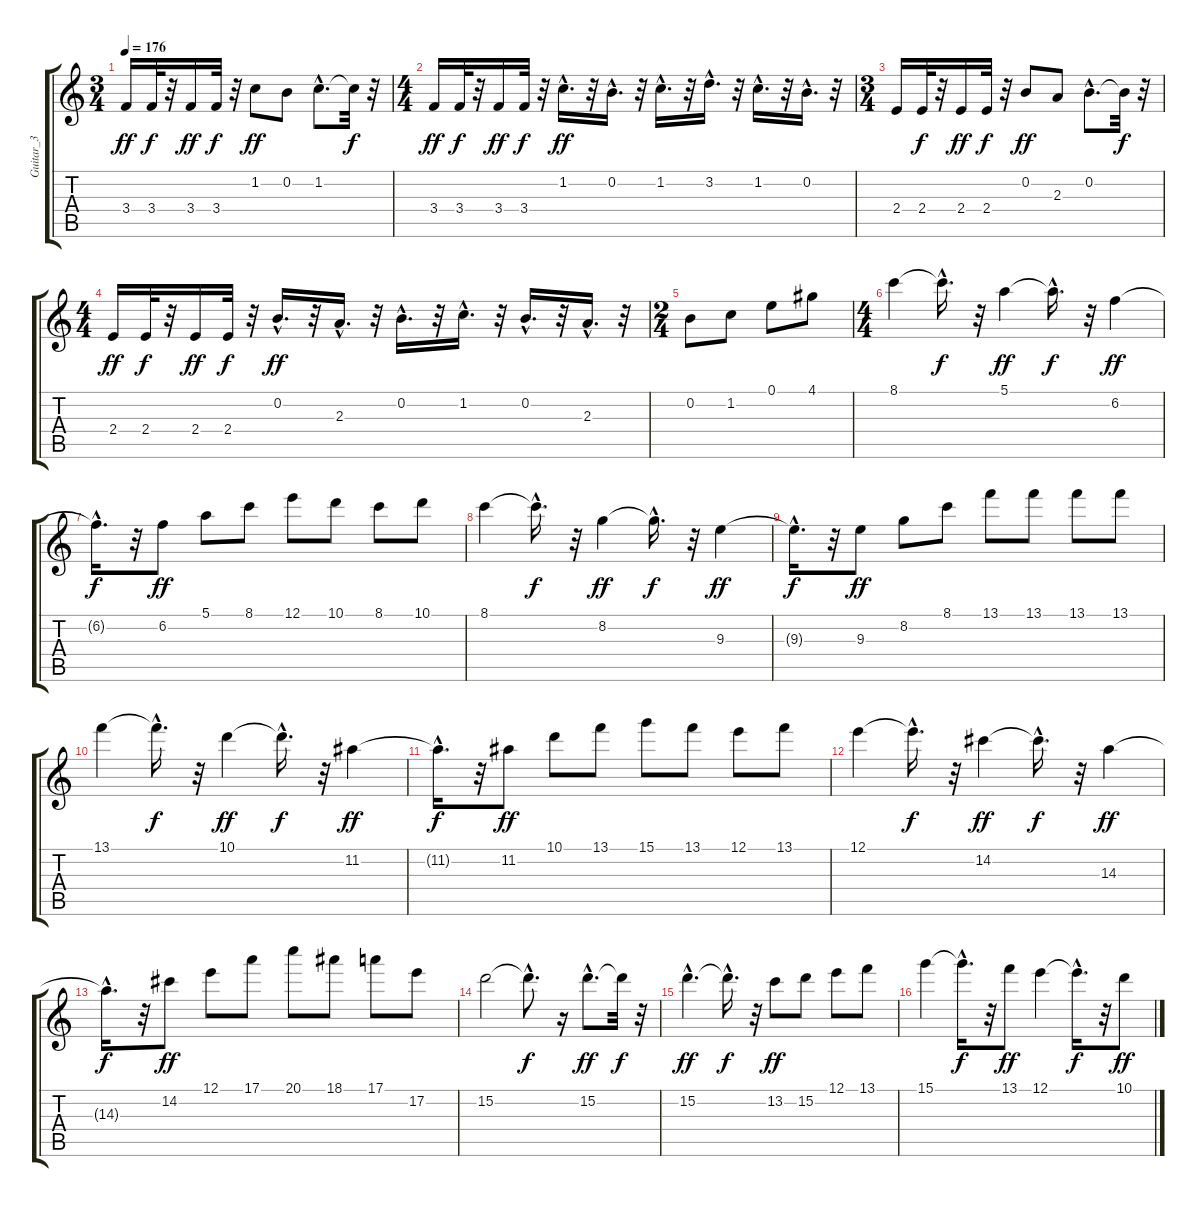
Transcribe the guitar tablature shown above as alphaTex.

\track ("Guitar_3" "Guitar_3") {instrument distortionguitar}
\staff {score tabs}
\tuning (E4 B3 G3 D3 A2 E2) {hide}
\ts (3 4)
\tempo 176
\clef g2
\ks c
3.4.16{dy ff} 3.4.32{dy f} r.32 3.4.16{dy ff} 3.4.32{dy f} r.32 1.2.8{dy ff} 0.2.8 1.2{hac}.8{d} 1.2{t}.32{dy f} r.32 |
\ts (4 4)
3.4.16{dy ff} 3.4.32{dy f} r.32 3.4.16{dy ff} 3.4.32{dy f} r.32 1.2{hac}.16{d dy ff} r.32 0.2{hac}.16{d} r.32 1.2{hac}.16{d} r.32 3.2{hac}.16{d} r.32 1.2{hac}.16{d} r.32 0.2{hac}.16{d} r.32 |
\ts (3 4)
2.4.16 2.4.32{dy f} r.32 2.4.16{dy ff} 2.4.32{dy f} r.32 0.2.8{dy ff} 2.3.8 0.2{hac}.8{d} 0.2{t}.32{dy f} r.32 |
\ts (4 4)
2.4.16{dy ff} 2.4.32{dy f} r.32 2.4.16{dy ff} 2.4.32{dy f} r.32 0.2{hac}.16{d dy ff} r.32 2.3{hac}.16{d} r.32 0.2{hac}.16{d} r.32 1.2{hac}.16{d} r.32 0.2{hac}.16{d} r.32 2.3{hac}.16{d} r.32 |
\ts (2 4)
0.2.8 1.2.8 0.1.8 4.1.8 |
\ts (4 4)
8.1.4 8.1{hac t}.16{d dy f} r.32 5.1.4{dy ff} 5.1{hac t}.16{d dy f} r.32 6.2.4{dy ff} |
6.2{hac t}.16{d dy f} r.32 6.2.8{dy ff} 5.1.8 8.1.8 12.1.8 10.1.8 8.1.8 10.1.8 |
8.1.4 8.1{hac t}.16{d dy f} r.32 8.2.4{dy ff} 8.2{hac t}.16{d dy f} r.32 9.3.4{dy ff} |
9.3{hac t}.16{d dy f} r.32 9.3.8{dy ff} 8.2.8 8.1.8 13.1.8 13.1.8 13.1.8 13.1.8 |
13.1.4 13.1{hac t}.16{d dy f} r.32 10.1.4{dy ff} 10.1{hac t}.16{d dy f} r.32 11.2.4{dy ff} |
11.2{hac t}.16{d dy f} r.32 11.2.8{dy ff} 10.1.8 13.1.8 15.1.8 13.1.8 12.1.8 13.1.8 |
12.1.4 12.1{hac t}.16{d dy f} r.32 14.2.4{dy ff} 14.2{hac t}.16{d dy f} r.32 14.3.4{dy ff} |
14.3{hac t}.16{d dy f} r.32 14.2.8{dy ff} 12.1.8 17.1.8 20.1.8 18.1.8 17.1.8 17.2.8 |
15.2.2 15.2{hac t}.8{d dy f} r.16 15.2{hac}.8{d dy ff} 15.2{t}.32{dy f} r.32 |
15.2{hac}.4{d dy ff} 15.2{hac t}.16{d dy f} r.32 13.2.8{dy ff} 15.2.8 12.1.8 13.1.8 |
15.1.4 15.1{hac t}.16{d dy f} r.32 13.1.8{dy ff} 12.1.4 12.1{hac t}.16{d dy f} r.32 10.1.8{dy ff}
